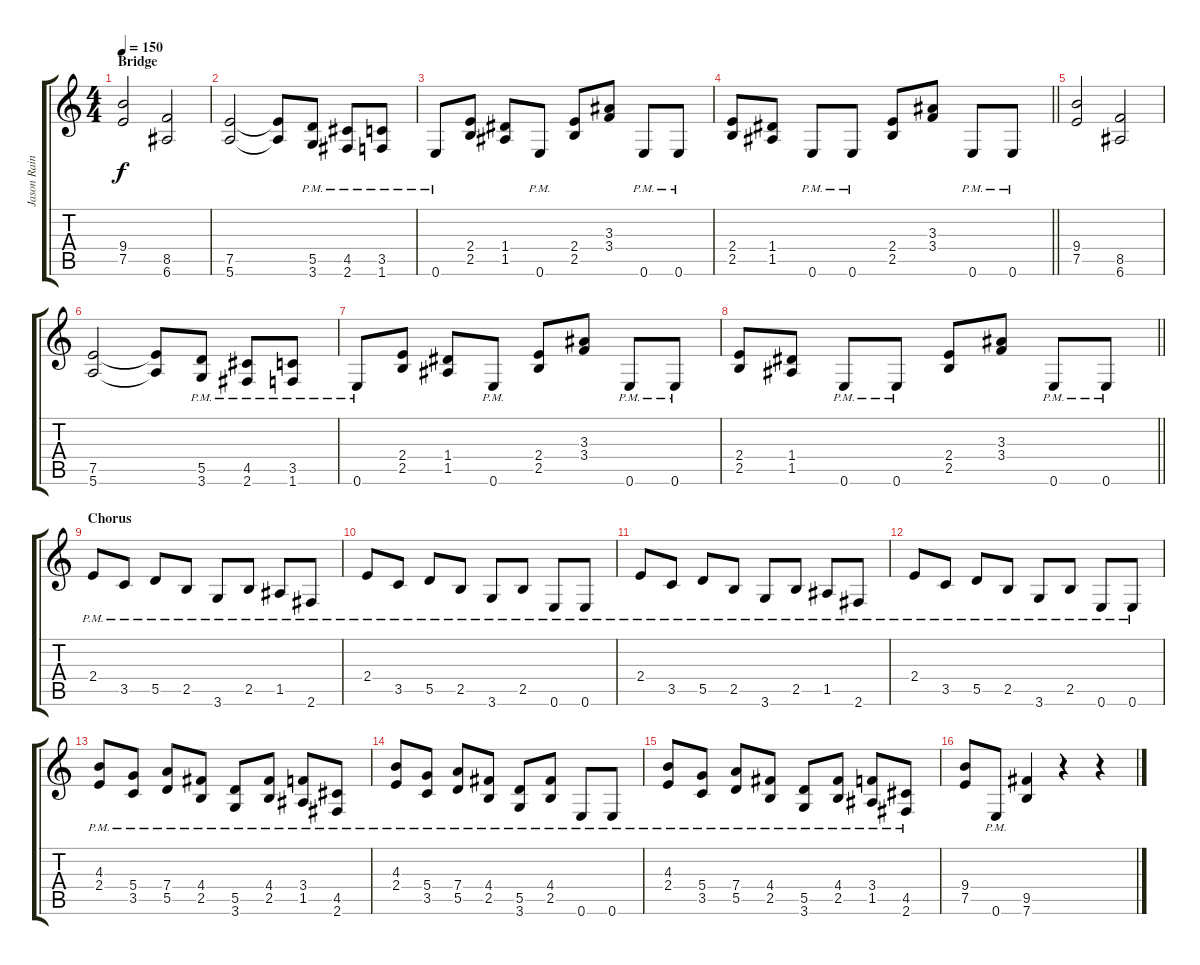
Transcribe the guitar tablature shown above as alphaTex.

\track ("Jason Rainey" "Jason Rain") {instrument distortionguitar}
\staff {score tabs}
\tuning (E4 B3 G3 D3 A2 E2) {hide}
\ts (4 4)
\section ("" "Bridge")
\tempo 150
\clef g2
\ks c
(9.4 7.5).2{dy f} (8.5 6.6).2 |
(7.5 5.6).2 (7.5{t} 5.6{t}).8 (5.5{pm} 3.6{pm}).8 (4.5{pm} 2.6{pm}).8 (3.5{pm} 1.6{pm}).8 |
0.6{pm}.8 (2.4 2.5).8 (1.4 1.5).8 0.6{pm}.8 (2.4 2.5).8 (3.3 3.4).8 0.6{pm}.8 0.6{pm}.8 |
\barLineRight lightlight
(2.4 2.5).8 (1.4 1.5).8 0.6{pm}.8 0.6{pm}.8 (2.4 2.5).8 (3.3 3.4).8 0.6{pm}.8 0.6{pm}.8 |
(9.4 7.5).2 (8.5 6.6).2 |
(7.5 5.6).2 (7.5{t} 5.6{t}).8 (5.5{pm} 3.6{pm}).8 (4.5{pm} 2.6{pm}).8 (3.5{pm} 1.6{pm}).8 |
0.6{pm}.8 (2.4 2.5).8 (1.4 1.5).8 0.6{pm}.8 (2.4 2.5).8 (3.3 3.4).8 0.6{pm}.8 0.6{pm}.8 |
\barLineRight lightlight
(2.4 2.5).8 (1.4 1.5).8 0.6{pm}.8 0.6{pm}.8 (2.4 2.5).8 (3.3 3.4).8 0.6{pm}.8 0.6{pm}.8 |
\section ("" "Chorus")
2.4{pm}.8 3.5{pm}.8 5.5{pm}.8 2.5{pm}.8 3.6{pm}.8 2.5{pm}.8 1.5{pm}.8 2.6{pm}.8 |
2.4{pm}.8 3.5{pm}.8 5.5{pm}.8 2.5{pm}.8 3.6{pm}.8 2.5{pm}.8 0.6{pm}.8 0.6{pm}.8 |
2.4{pm}.8 3.5{pm}.8 5.5{pm}.8 2.5{pm}.8 3.6{pm}.8 2.5{pm}.8 1.5{pm}.8 2.6{pm}.8 |
2.4{pm}.8 3.5{pm}.8 5.5{pm}.8 2.5{pm}.8 3.6{pm}.8 2.5{pm}.8 0.6{pm}.8 0.6{pm}.8 |
(4.3{pm} 2.4{pm}).8 (5.4{pm} 3.5{pm}).8 (7.4{pm} 5.5{pm}).8 (4.4{pm} 2.5{pm}).8 (5.5{pm} 3.6{pm}).8 (4.4{pm} 2.5{pm}).8 (3.4{pm} 1.5{pm}).8 (4.5{pm} 2.6{pm}).8 |
(4.3{pm} 2.4{pm}).8 (5.4{pm} 3.5{pm}).8 (7.4{pm} 5.5{pm}).8 (4.4{pm} 2.5{pm}).8 (5.5{pm} 3.6{pm}).8 (4.4{pm} 2.5{pm}).8 0.6{pm}.8 0.6{pm}.8 |
(4.3{pm} 2.4{pm}).8 (5.4{pm} 3.5{pm}).8 (7.4{pm} 5.5{pm}).8 (4.4{pm} 2.5{pm}).8 (5.5{pm} 3.6{pm}).8 (4.4{pm} 2.5{pm}).8 (3.4{pm} 1.5{pm}).8 (4.5{pm} 2.6{pm}).8 |
(9.4 7.5).8 0.6{pm}.8 (9.5 7.6).4 r.4 r.4
